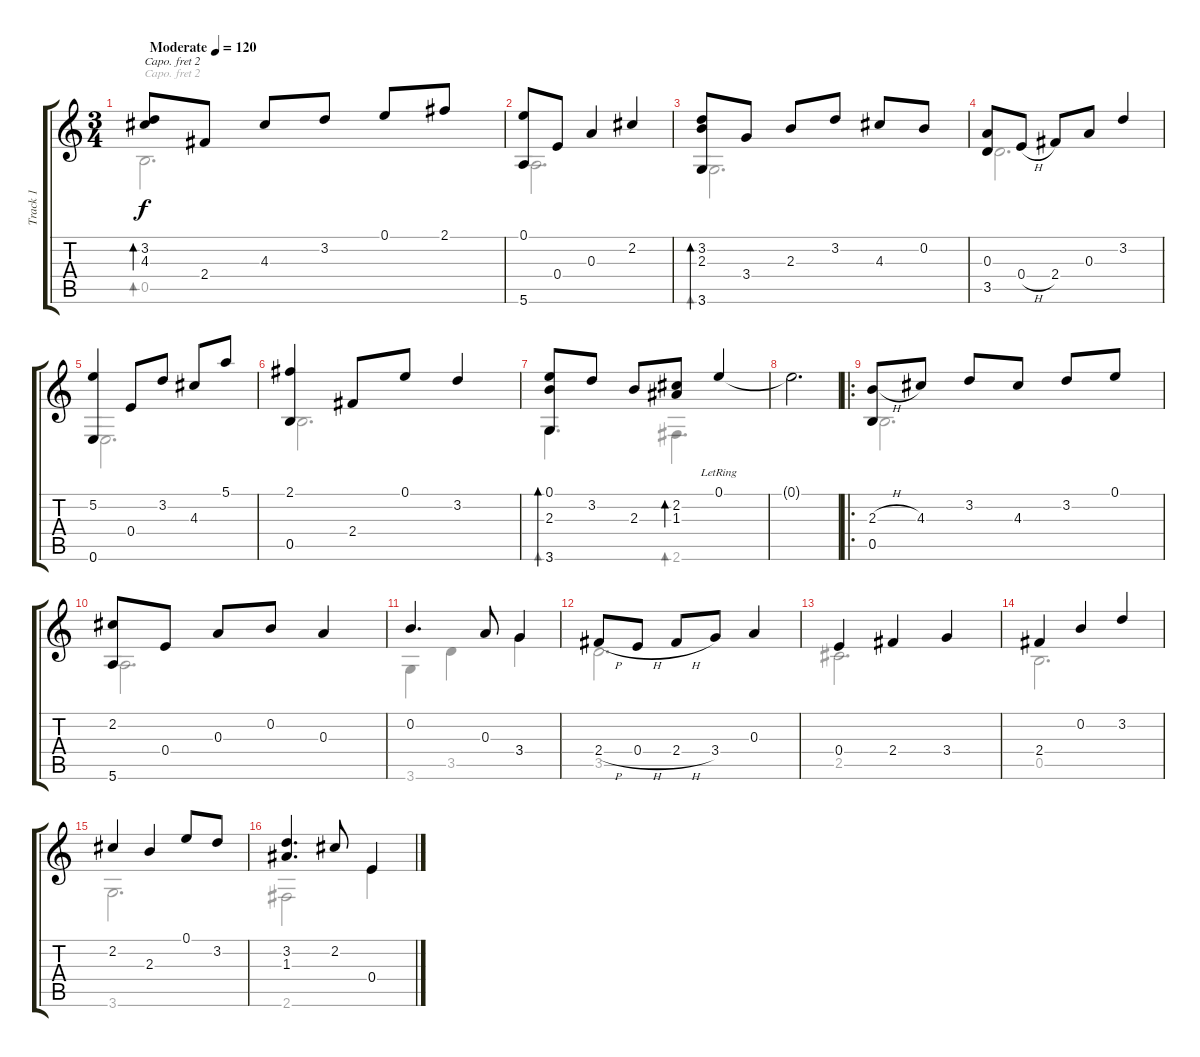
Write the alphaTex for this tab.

\track ("Track 1" "Track 1") {instrument acousticguitarsteel}
\staff {score tabs}
\capo 2
\tuning (D4 A3 G3 D3 A2 D2) {hide}
\voice
\ts (3 4)
\tempo (120 "Moderate")
\clef g2
\ks c
(3.2 4.3).8{bd 240 dy f instrument acousticguitarsteel} 2.4.8 4.3.8 3.2.8 0.1.8 2.1.8 |
(0.1 5.6).8 0.4.8 0.3.4 2.2.4 |
(3.2 2.3 3.6).8{bd 240} 3.4.8 2.3.8 3.2.8 4.3.8 0.2.8 |
(0.3 3.5).8 0.4{h}.8 2.4.8 0.3.8 3.2.4 |
(5.2 0.6).4 0.4.8 3.2.8 4.3.8 5.1.8 |
(2.1 0.5).4 2.4.8 0.1.8 3.2.4 |
(0.1 2.3 3.6).8{bd 240} 3.2.8 2.3.8 (2.2 1.3).8{bd 240} 0.1{lr}.4 |
0.1{t}.2{d} |
\ro
(2.3{h} 0.5).8 4.3.8 3.2.8 4.3.8 3.2.8 0.1.8 |
(2.2 5.6).8 0.4.8 0.3.8 0.2.8 0.3.4 |
0.2.4{d} 0.3.8 3.4.4 |
2.4{h}.8 0.4{h}.8 2.4{h}.8 3.4.8 0.3.4 |
0.4.4 2.4.4 3.4.4 |
2.4.4 0.2.4 3.2.4 |
2.2.4 2.3.4 0.1.8 3.2.8 |
(3.2 1.3).4{d} 2.2.8 0.4.4
\voice
\clef g2
\ottava regular
\simile none
\ks c
0.5.2{d bd 240 dy f} |
5.6.2{d} |
3.6.2{d bd 240} |
3.5.2{d} |
0.6.2{d} |
0.5.2{d} |
3.6.4{d bd 240} 2.6.4{d bd 240} |
|
0.5.2{d} |
5.6.2{d} |
3.6.4 3.5.4 3.4.4 |
3.5.2{d} |
2.5.2{d} |
0.5.2{d} |
3.6.2{d} |
2.6.2 0.4.4
